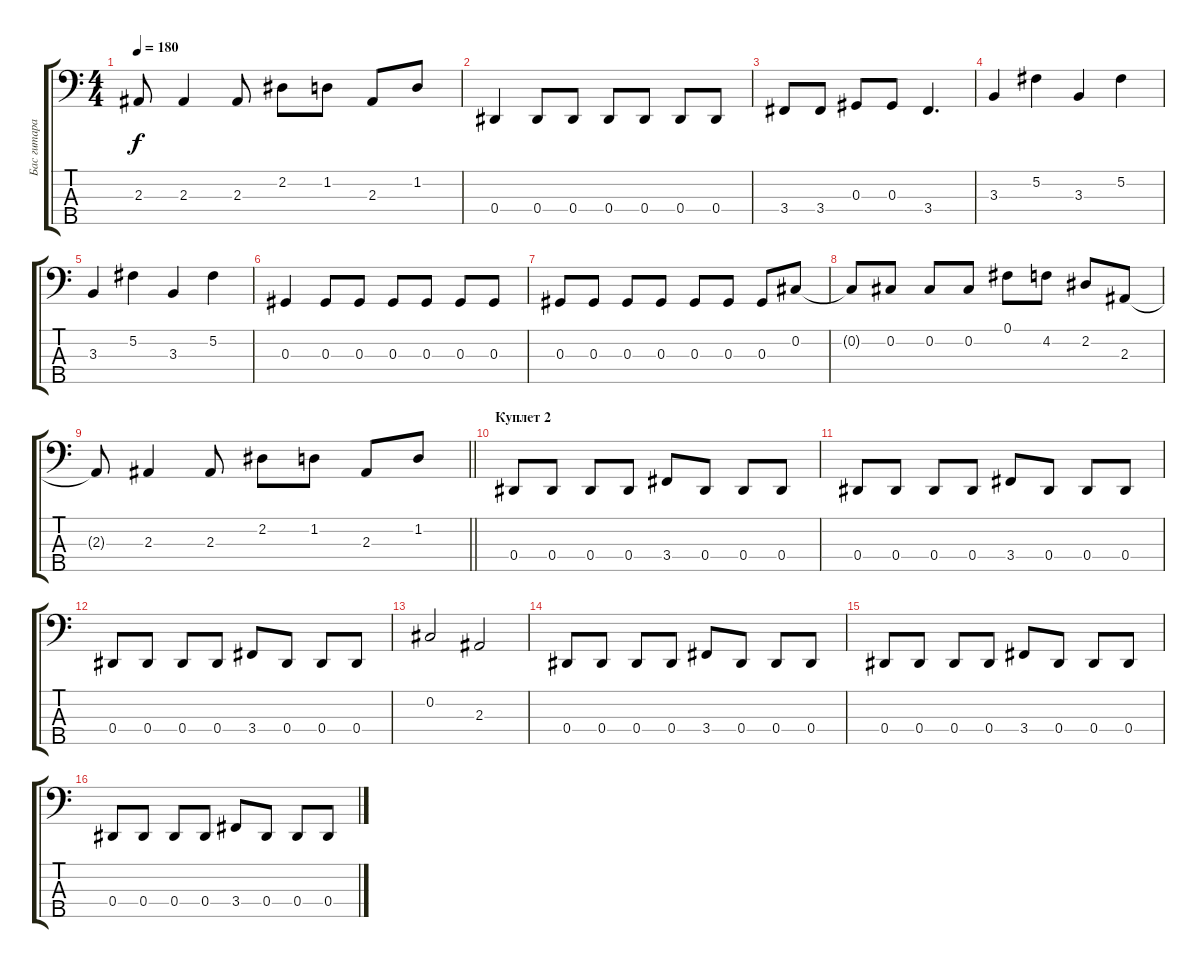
\track ("Бас гитара" "Бас гитара") {instrument electricbassfinger}
\staff {score tabs}
\tuning (Gb2 Db2 Ab1 Eb1 Bb0) {hide}
\ts (4 4)
\tempo 180
\clef f4
\ks c
2.3{t}.8{dy f} 2.3.4 2.3.8 2.2.8 1.2.8 2.3.8 1.2.8 |
0.4.4 0.4.8 0.4.8 0.4.8 0.4.8 0.4.8 0.4.8 |
3.4.8 3.4.8 0.3.8 0.3.8 3.4.4{d} |
3.3.4 5.2.4 3.3.4 5.2.4 |
3.3.4 5.2.4 3.3.4 5.2.4 |
0.3.4 0.3.8 0.3.8 0.3.8 0.3.8 0.3.8 0.3.8 |
0.3.8 0.3.8 0.3.8 0.3.8 0.3.8 0.3.8 0.3.8 0.2.8 |
0.2{t}.8 0.2.8 0.2.8 0.2.8 0.1.8 4.2.8 2.2.8 2.3.8 |
\barLineRight lightlight
2.3{t}.8 2.3.4 2.3.8 2.2.8 1.2.8 2.3.8 1.2.8 |
\section ("" "Куплет 2")
0.4.8 0.4.8 0.4.8 0.4.8 3.4.8 0.4.8 0.4.8 0.4.8 |
0.4.8 0.4.8 0.4.8 0.4.8 3.4.8 0.4.8 0.4.8 0.4.8 |
0.4.8 0.4.8 0.4.8 0.4.8 3.4.8 0.4.8 0.4.8 0.4.8 |
0.2.2 2.3.2 |
0.4.8 0.4.8 0.4.8 0.4.8 3.4.8 0.4.8 0.4.8 0.4.8 |
0.4.8 0.4.8 0.4.8 0.4.8 3.4.8 0.4.8 0.4.8 0.4.8 |
0.4.8 0.4.8 0.4.8 0.4.8 3.4.8 0.4.8 0.4.8 0.4.8
